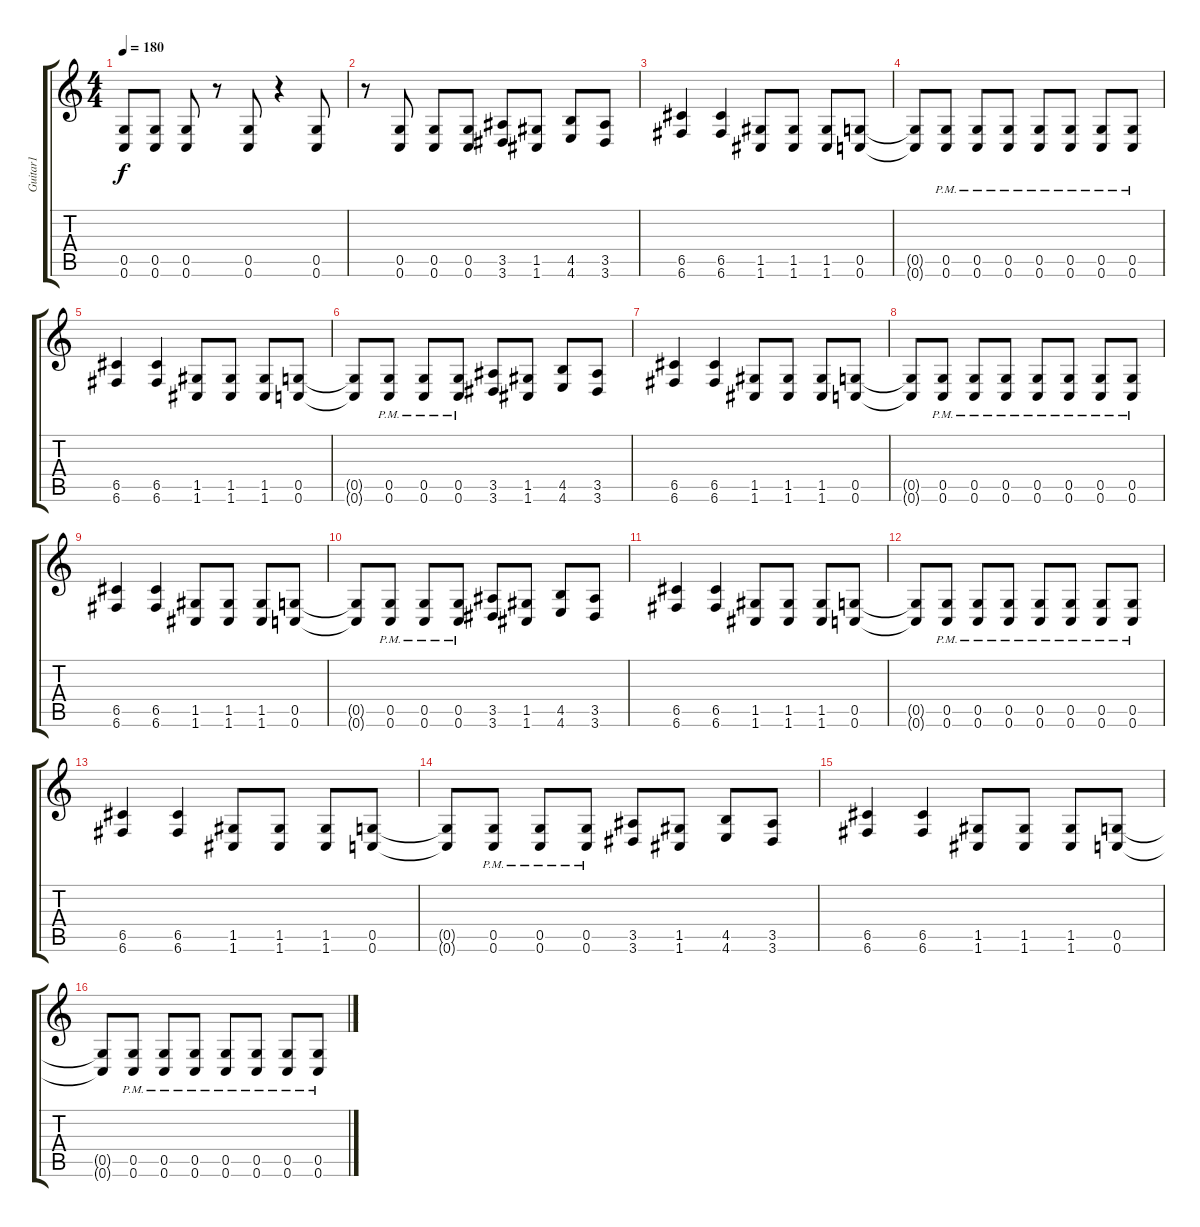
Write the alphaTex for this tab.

\track ("Guitar1" "Guitar1") {instrument distortionguitar}
\staff {score tabs}
\tuning (D4 A3 F3 C3 G2 C2) {hide}
\ts (4 4)
\tempo 180
\clef g2
\ks c
(0.5 0.6).8{dy f} (0.5 0.6).8 (0.5 0.6).8 r.8 (0.5 0.6).8 r.4 (0.5 0.6).8 |
r.8 (0.5 0.6).8 (0.5 0.6).8 (0.5 0.6).8 (3.5 3.6).8 (1.5 1.6).8 (4.5 4.6).8 (3.5 3.6).8 |
(6.5 6.6).4 (6.5 6.6).4 (1.5 1.6).8 (1.5 1.6).8 (1.5 1.6).8 (0.5 0.6).8 |
(0.5{t} 0.6{t}).8 (0.5{pm} 0.6{pm}).8 (0.5{pm} 0.6{pm}).8 (0.5{pm} 0.6{pm}).8 (0.5{pm} 0.6{pm}).8 (0.5{pm} 0.6{pm}).8 (0.5{pm} 0.6{pm}).8 (0.5{pm} 0.6{pm}).8 |
(6.5 6.6).4 (6.5 6.6).4 (1.5 1.6).8 (1.5 1.6).8 (1.5 1.6).8 (0.5 0.6).8 |
(0.5{t} 0.6{t}).8 (0.5{pm} 0.6{pm}).8 (0.5{pm} 0.6{pm}).8 (0.5{pm} 0.6{pm}).8 (3.5 3.6).8 (1.5 1.6).8 (4.5 4.6).8 (3.5 3.6).8 |
(6.5 6.6).4 (6.5 6.6).4 (1.5 1.6).8 (1.5 1.6).8 (1.5 1.6).8 (0.5 0.6).8 |
(0.5{t} 0.6{t}).8 (0.5{pm} 0.6{pm}).8 (0.5{pm} 0.6{pm}).8 (0.5{pm} 0.6{pm}).8 (0.5{pm} 0.6{pm}).8 (0.5{pm} 0.6{pm}).8 (0.5{pm} 0.6{pm}).8 (0.5{pm} 0.6{pm}).8 |
(6.5 6.6).4 (6.5 6.6).4 (1.5 1.6).8 (1.5 1.6).8 (1.5 1.6).8 (0.5 0.6).8 |
(0.5{t} 0.6{t}).8 (0.5{pm} 0.6{pm}).8 (0.5{pm} 0.6{pm}).8 (0.5{pm} 0.6{pm}).8 (3.5 3.6).8 (1.5 1.6).8 (4.5 4.6).8 (3.5 3.6).8 |
(6.5 6.6).4 (6.5 6.6).4 (1.5 1.6).8 (1.5 1.6).8 (1.5 1.6).8 (0.5 0.6).8 |
(0.5{t} 0.6{t}).8 (0.5{pm} 0.6{pm}).8 (0.5{pm} 0.6{pm}).8 (0.5{pm} 0.6{pm}).8 (0.5{pm} 0.6{pm}).8 (0.5{pm} 0.6{pm}).8 (0.5{pm} 0.6{pm}).8 (0.5{pm} 0.6{pm}).8 |
(6.5 6.6).4 (6.5 6.6).4 (1.5 1.6).8 (1.5 1.6).8 (1.5 1.6).8 (0.5 0.6).8 |
(0.5{t} 0.6{t}).8 (0.5{pm} 0.6{pm}).8 (0.5{pm} 0.6{pm}).8 (0.5{pm} 0.6{pm}).8 (3.5 3.6).8 (1.5 1.6).8 (4.5 4.6).8 (3.5 3.6).8 |
(6.5 6.6).4 (6.5 6.6).4 (1.5 1.6).8 (1.5 1.6).8 (1.5 1.6).8 (0.5 0.6).8 |
(0.5{t} 0.6{t}).8 (0.5{pm} 0.6{pm}).8 (0.5{pm} 0.6{pm}).8 (0.5{pm} 0.6{pm}).8 (0.5{pm} 0.6{pm}).8 (0.5{pm} 0.6{pm}).8 (0.5{pm} 0.6{pm}).8 (0.5{pm} 0.6{pm}).8
